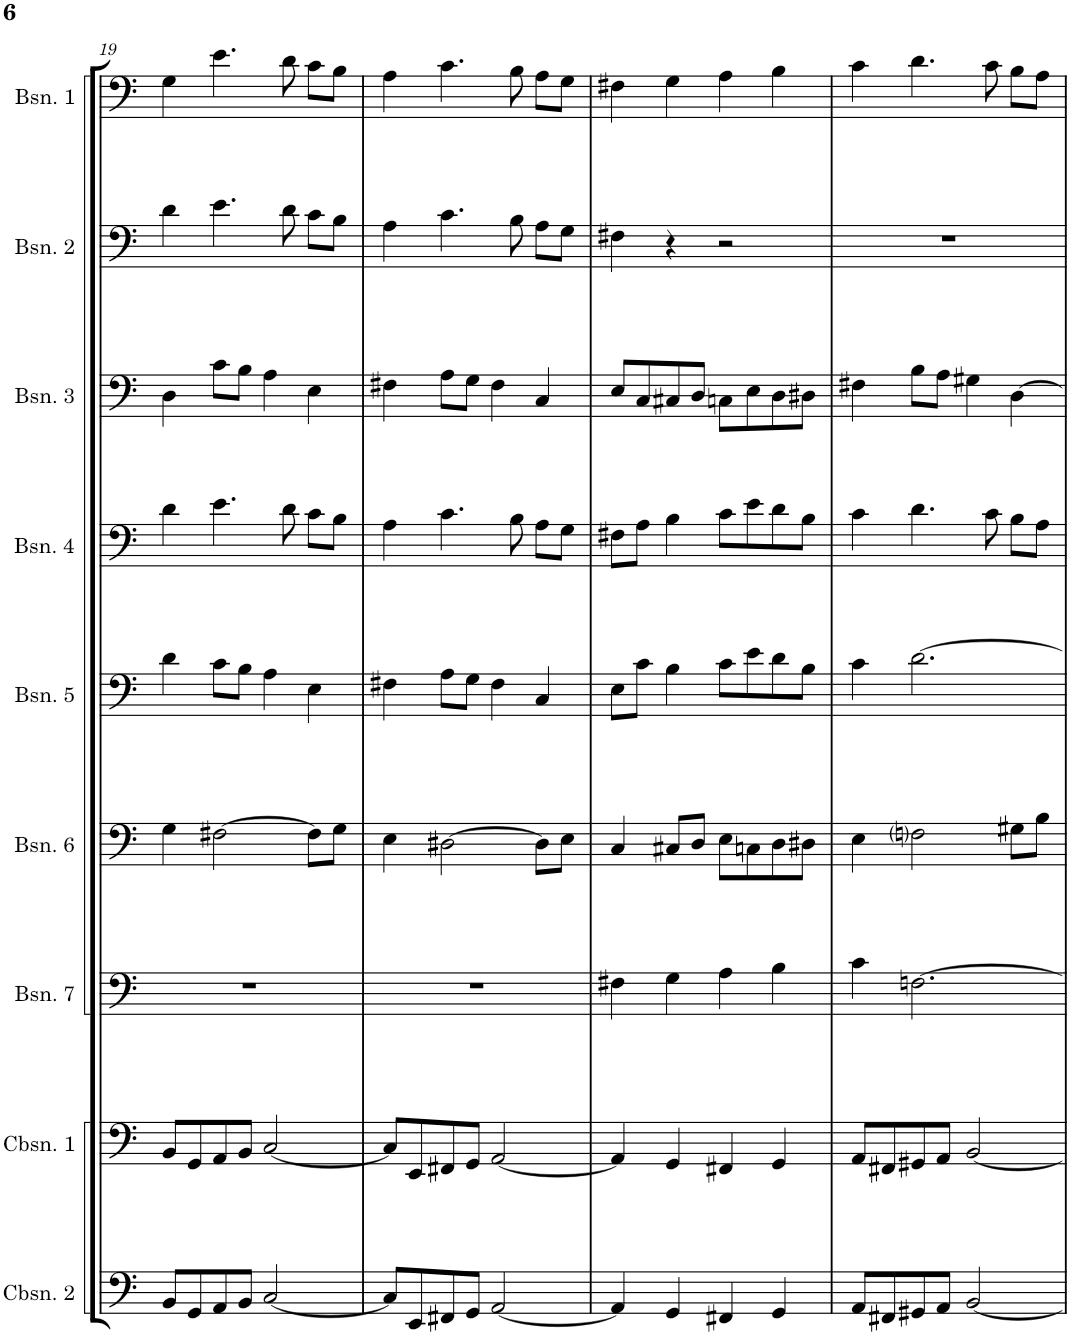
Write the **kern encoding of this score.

**kern	**kern	**kern	**kern	**kern	**kern	**kern	**kern	**kern
*part9	*part8	*part7	*part6	*part5	*part4	*part3	*part2	*part1
*staff9	*staff8	*staff7	*staff6	*staff5	*staff4	*staff3	*staff2	*staff1
*I"Contrabassoon 2	*I"Contrabassoon 1	*I"Bassoon 7	*I"Bassoon 6	*I"Bassoon 5	*I"Bassoon 4	*I"Bassoon 3	*I"Bassoon 2	*I"Bassoon 1
*I'Cbsn. 2	*I'Cbsn. 1	*I'Bsn. 7	*I'Bsn. 6	*I'Bsn. 5	*I'Bsn. 4	*I'Bsn. 3	*I'Bsn. 2	*I'Bsn. 1
!!LO:PB:g=z
*clefF4	*clefF4	*clefF4	*clefF4	*clefF4	*clefF4	*clefF4	*clefF4	*clefF4
*Trd7c12	*Trd7c12	*	*	*	*	*	*	*
*k[]	*k[]	*k[]	*k[]	*k[]	*k[]	*k[]	*k[]	*k[]
*M4/4	*M4/4	*M4/4	*M4/4	*M4/4	*M4/4	*M4/4	*M4/4	*M4/4
=19	=19	=19	=19	=19	=19	=19	=19	=19
8BB/L	8BB/L	1r	4G\	4d\	4d\	4D\	4d\	4G\
8GG/	8GG/	.	.	.	.	.	.	.
8AA/	8AA/	.	[2F#X\	8c\L	4.e\	8c\L	4.e\	4.e\
8BB/J	8BB/J	.	.	8B\J	.	8B\J	.	.
[2C/	[2C/	.	.	4A\	.	4A\	.	.
.	.	.	.	.	8d\	.	8d\	8d\
.	.	.	8F#\L]	4E\	8c\L	4E\	8c\L	8c\L
.	.	.	8G\J	.	8B\J	.	8B\J	8B\J
=20	=20	=20	=20	=20	=20	=20	=20	=20
8C/L]	8C/L]	1r	4E\	4F#X\	4A\	4F#X\	4A\	4A\
8EE/	8EE/	.	.	.	.	.	.	.
8FF#X/	8FF#X/	.	[2D#X\	8A\L	4.c\	8A\L	4.c\	4.c\
8GG/J	8GG/J	.	.	8G\J	.	8G\J	.	.
[2AA/	[2AA/	.	.	4F#\	.	4F#\	.	.
.	.	.	.	.	8B\	.	8B\	8B\
.	.	.	8D#\L]	4C/	8A\L	4C/	8A\L	8A\L
.	.	.	8E\J	.	8G\J	.	8G\J	8G\J
=21	=21	=21	=21	=21	=21	=21	=21	=21
4AA/]	4AA/]	4F#X\	4C/	8E\L	8F#X\L	8E/L	4F#X\	4F#X\
.	.	.	.	8c\J	8A\J	8C/	.	.
4GG/	4GG/	4G\	8C#X/L	4B\	4B\	8C#X/	4r	4G\
.	.	.	8D/J	.	.	8D/J	.	.
4FF#X/	4FF#X/	4A\	8E\L	8c\L	8c\L	8Cn\L	2r	4A\
.	.	.	8Cn\	8e\	8e\	8E\	.	.
4GG/	4GG/	4B\	8D\	8d\	8d\	8D\	.	4B\
.	.	.	8D#X\J	8B\J	8B\J	8D#X\J	.	.
=22	=22	=22	=22	=22	=22	=22	=22	=22
8AA/L	8AA/L	4c\	4E\	4c\	4c\	4F#X\	1r	4c\
8FF#X/	8FF#X/	.	.	.	.	.	.	.
8GG#X/	8GG#X/	[2.Fn\	2Fni\	[2.d\	4.d\	8B\L	.	4.d\
8AA/J	8AA/J	.	.	.	.	8A\J	.	.
[2BB/	[2BB/	.	.	.	.	4G#X\	.	.
.	.	.	.	.	8c\	.	.	8c\
.	.	.	8G#X\L	.	8B\L	[4D\	.	8B\L
.	.	.	8B\J	.	8A\J	.	.	8A\J
=	=	=	=	=	=	=	=	=
*-	*-	*-	*-	*-	*-	*-	*-	*-
